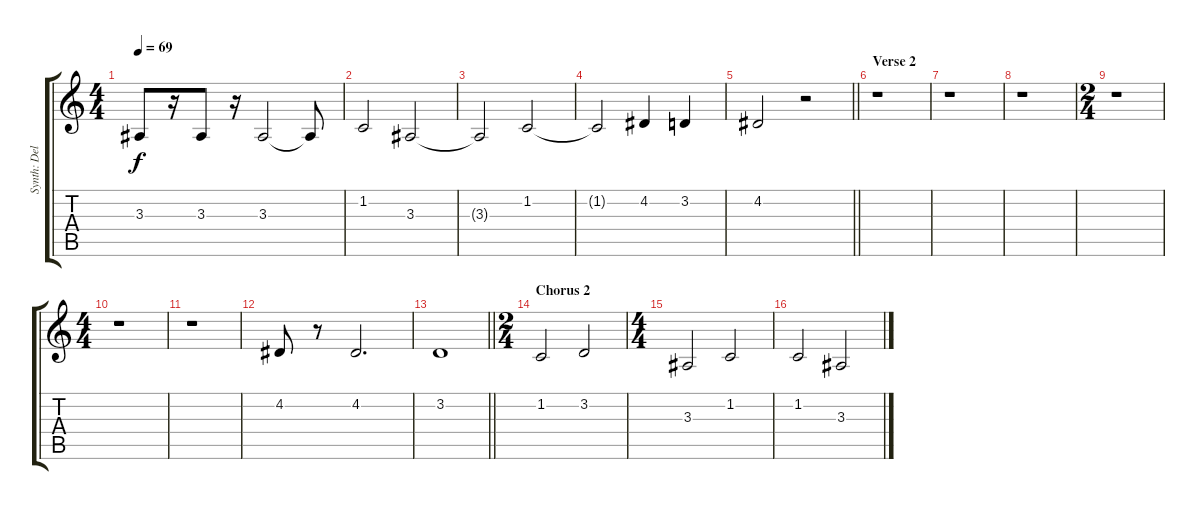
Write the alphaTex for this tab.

\track ("Synth: Del Newman" "Synth: Del") {instrument stringensemble1}
\staff {score tabs}
\tuning (E4 B3 G3 D3 A2 E2) {hide}
\ts (4 4)
\tempo 69
\clef g2
\ks c
3.3.8{dy f} r.16 3.3.8 r.16 3.3.2 3.3{t}.8 |
1.2.2 3.3.2 |
3.3{t}.2 1.2.2 |
1.2{t}.2 4.2.4 3.2.4 |
\barLineRight lightlight
4.2.2 r.2 |
\section ("" "Verse 2")
r.1 |
r.1 |
r.1 |
\ts (2 4)
r.1 |
\ts (4 4)
r.1 |
r.1 |
4.2.8 r.8 4.2.2{d} |
\barLineRight lightlight
3.2.1 |
\ts (2 4)
\section ("" "Chorus 2")
1.2.2 3.2.2 |
\ts (4 4)
3.3.2 1.2.2 |
1.2.2 3.3.2
